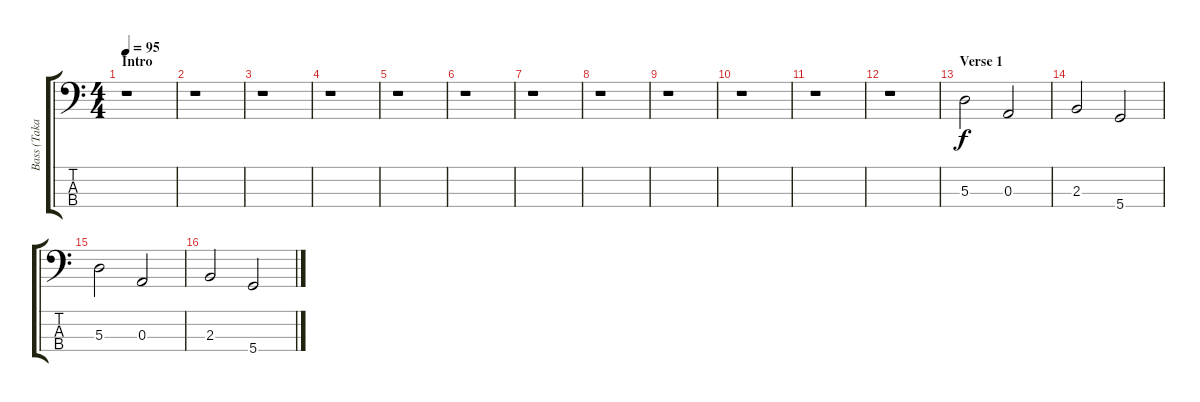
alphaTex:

\track ("Bass (Taka Hirose)" "Bass (Taka") {instrument electricbassfinger}
\staff {score tabs}
\tuning (G2 D2 A1 D1) {hide}
\ts (4 4)
\section ("" "Intro")
\tempo 95
\clef f4
\ks c
r.1{dy f instrument electricbassfinger} |
r.1 |
r.1 |
r.1 |
r.1 |
r.1 |
r.1 |
r.1 |
r.1 |
r.1 |
r.1 |
r.1 |
\section ("" "Verse 1")
5.3.2 0.3.2 |
2.3.2 5.4.2 |
5.3.2 0.3.2 |
2.3.2 5.4.2
